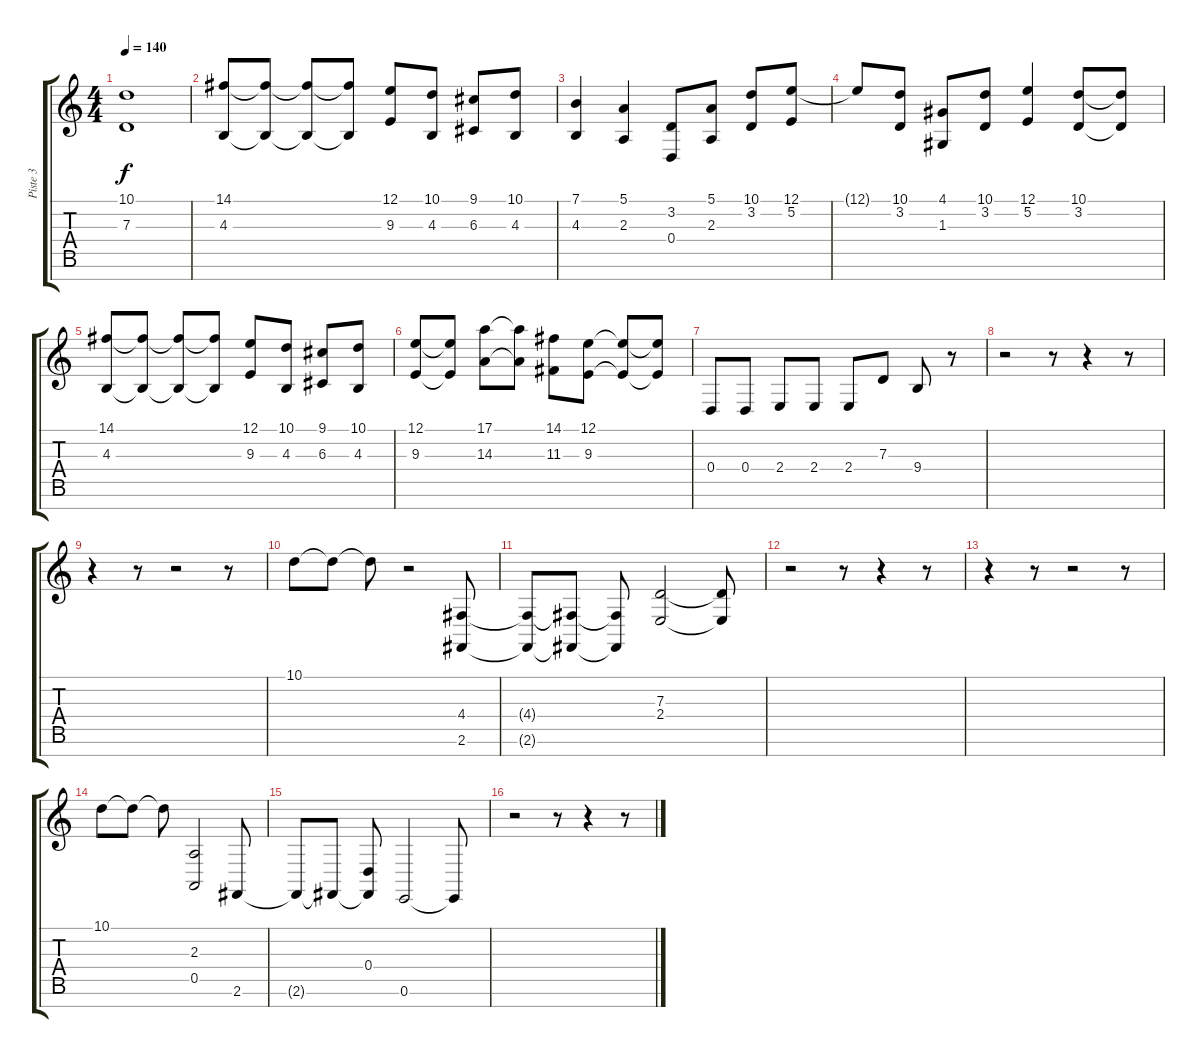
\track ("Piste 3" "Piste 3") {instrument acousticgrandpiano}
\staff {score tabs}
\tuning (E4 B3 G3 D3 A2 E2 B1) {hide}
\ts (4 4)
\tempo 140
\clef g2
\ks c
(10.1 7.3).1{dy f} |
(14.1 4.3).8 (14.1{t} 4.3{t}).8 (14.1{t} 4.3{t}).8 (14.1{t} 4.3{t}).8 (12.1 9.3).8 (10.1 4.3).8 (9.1 6.3).8 (10.1 4.3).8 |
(7.1 4.3).4 (5.1 2.3).4 (3.2 0.4).8 (5.1 2.3).8 (10.1 3.2).8 (12.1 5.2).8 |
12.1{t}.8 (10.1 3.2).8 (4.1 1.3).8 (10.1 3.2).8 (12.1 5.2).4 (10.1 3.2).8 (10.1{t} 3.2{t}).8 |
(14.1 4.3).8 (14.1{t} 4.3{t}).8 (14.1{t} 4.3{t}).8 (14.1{t} 4.3{t}).8 (12.1 9.3).8 (10.1 4.3).8 (9.1 6.3).8 (10.1 4.3).8 |
(12.1 9.3).8 (12.1{t} 9.3{t}).8 (17.1 14.3).8 (17.1{t} 14.3{t}).8 (14.1 11.3).8 (12.1 9.3).8 (12.1{t} 9.3{t}).8 (12.1{t} 9.3{t}).8 |
0.4.8 0.4.8 2.4.8 2.4.8 2.4.8 7.3.8 9.4.8 r.8 |
r.2 r.8 r.4 r.8 |
r.4 r.8 r.2 r.8 |
10.1.8 10.1{t}.8 10.1{t}.8 r.2 (4.4 2.6).8 |
(4.4{t} 2.6{t}).8 (4.4{t} 2.6{t}).8 (4.4{t} 2.6{t}).8 (7.3 2.4).2 (7.3{t} 2.4{t}).8 |
r.2 r.8 r.4 r.8 |
r.4 r.8 r.2 r.8 |
10.1.8 10.1{t}.8 10.1{t}.8 (2.3 0.5).2 2.6.8 |
2.6{t}.8 2.6{t}.8 (0.4 2.6{t}).8 0.6.2 0.6{t}.8 |
r.2 r.8 r.4 r.8
